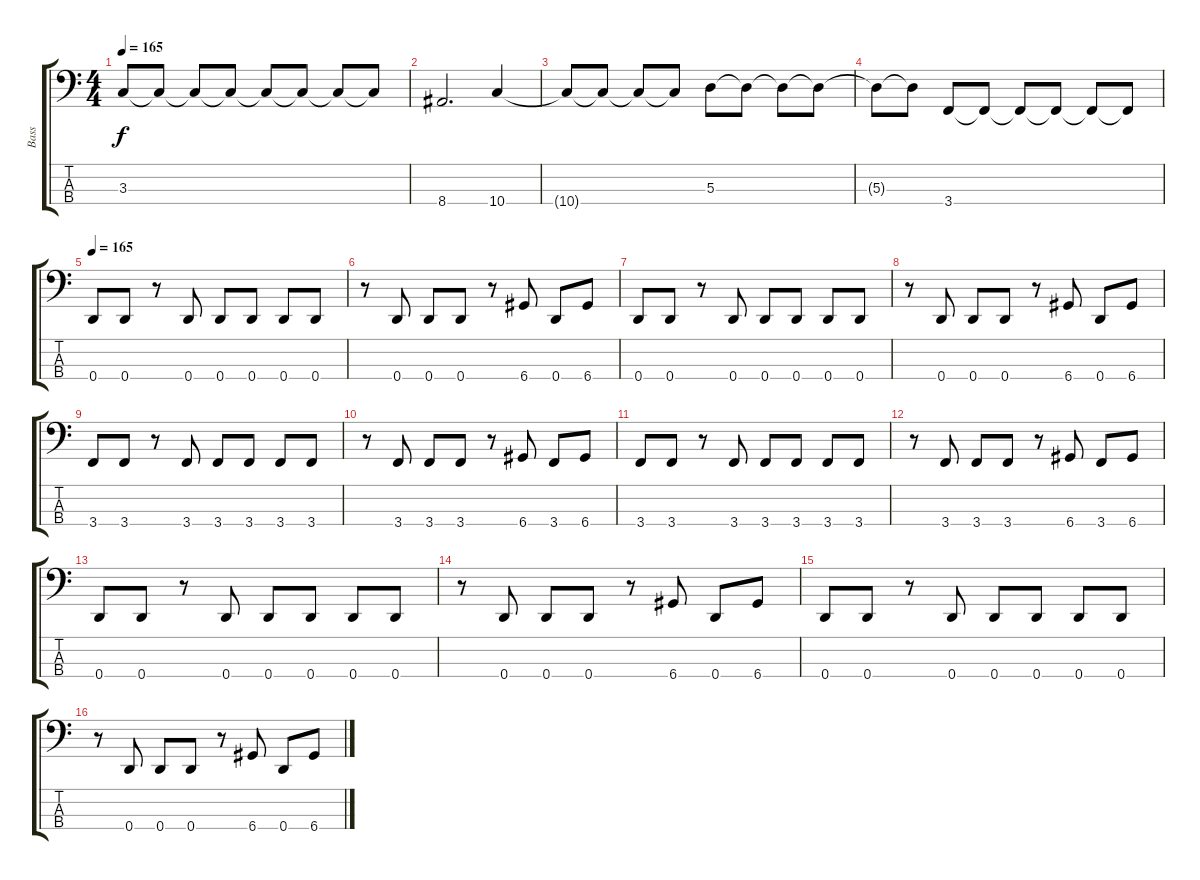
\track ("Bass" "Bass") {instrument electricbassfinger}
\staff {score tabs}
\tuning (G2 D2 A1 D1) {hide}
\ts (4 4)
\tempo 165
\clef f4
\ks c
3.3{t}.8{dy f} 3.3{t}.8 3.3{t}.8 3.3{t}.8 3.3{t}.8 3.3{t}.8 3.3{t}.8 3.3{t}.8 |
8.4.2{d} 10.4.4 |
10.4{t}.8 10.4{t}.8 10.4{t}.8 10.4{t}.8 5.3.8 5.3{t}.8 5.3{t}.8 5.3{t}.8 |
5.3{t}.8 5.3{t}.8 3.4.8 3.4{t}.8 3.4{t}.8 3.4{t}.8 3.4{t}.8 3.4{t}.8 |
\tempo 155
\tempo 165
0.4.8 0.4.8 r.8 0.4.8 0.4.8 0.4.8 0.4.8 0.4.8 |
r.8 0.4.8 0.4.8 0.4.8 r.8 6.4.8 0.4.8 6.4.8 |
0.4.8 0.4.8 r.8 0.4.8 0.4.8 0.4.8 0.4.8 0.4.8 |
r.8 0.4.8 0.4.8 0.4.8 r.8 6.4.8 0.4.8 6.4.8 |
3.4.8 3.4.8 r.8 3.4.8 3.4.8 3.4.8 3.4.8 3.4.8 |
r.8 3.4.8 3.4.8 3.4.8 r.8 6.4.8 3.4.8 6.4.8 |
3.4.8 3.4.8 r.8 3.4.8 3.4.8 3.4.8 3.4.8 3.4.8 |
r.8 3.4.8 3.4.8 3.4.8 r.8 6.4.8 3.4.8 6.4.8 |
0.4.8 0.4.8 r.8 0.4.8 0.4.8 0.4.8 0.4.8 0.4.8 |
r.8 0.4.8 0.4.8 0.4.8 r.8 6.4.8 0.4.8 6.4.8 |
0.4.8 0.4.8 r.8 0.4.8 0.4.8 0.4.8 0.4.8 0.4.8 |
r.8 0.4.8 0.4.8 0.4.8 r.8 6.4.8 0.4.8 6.4.8
